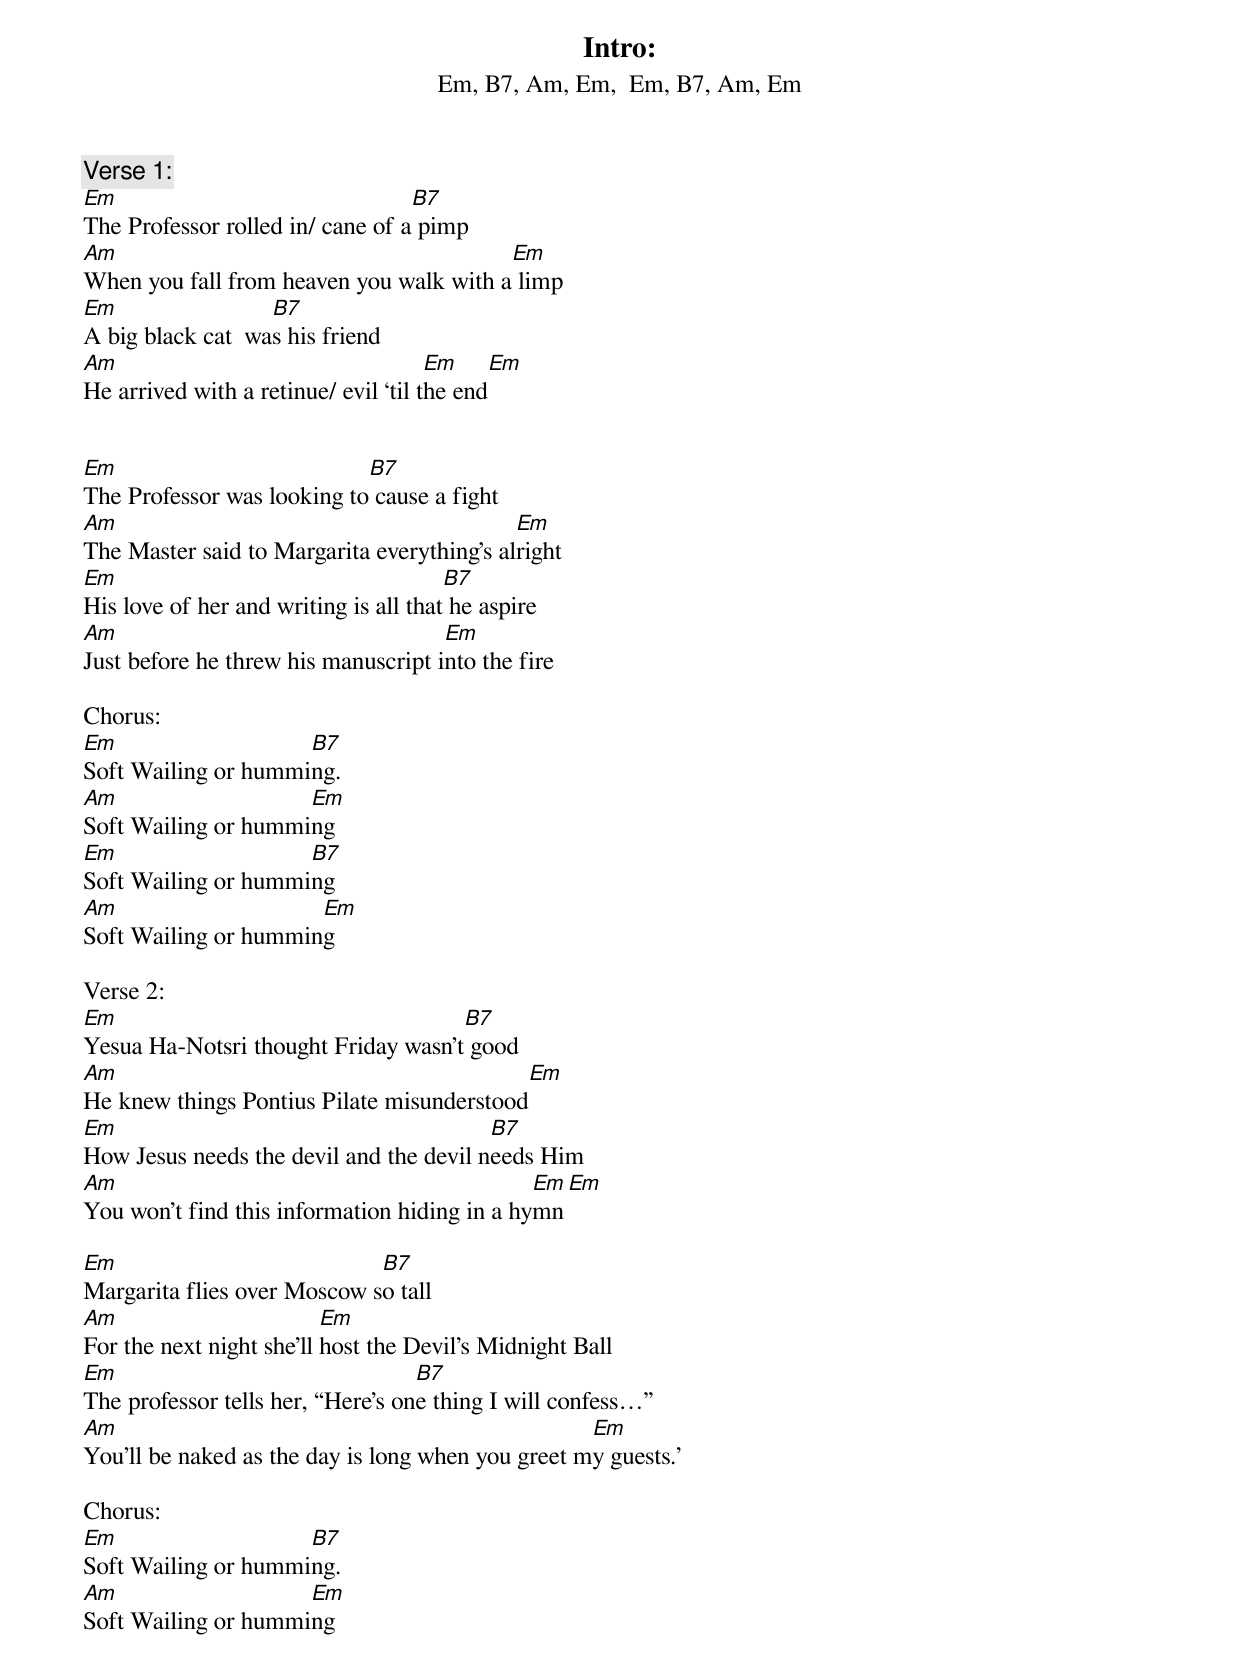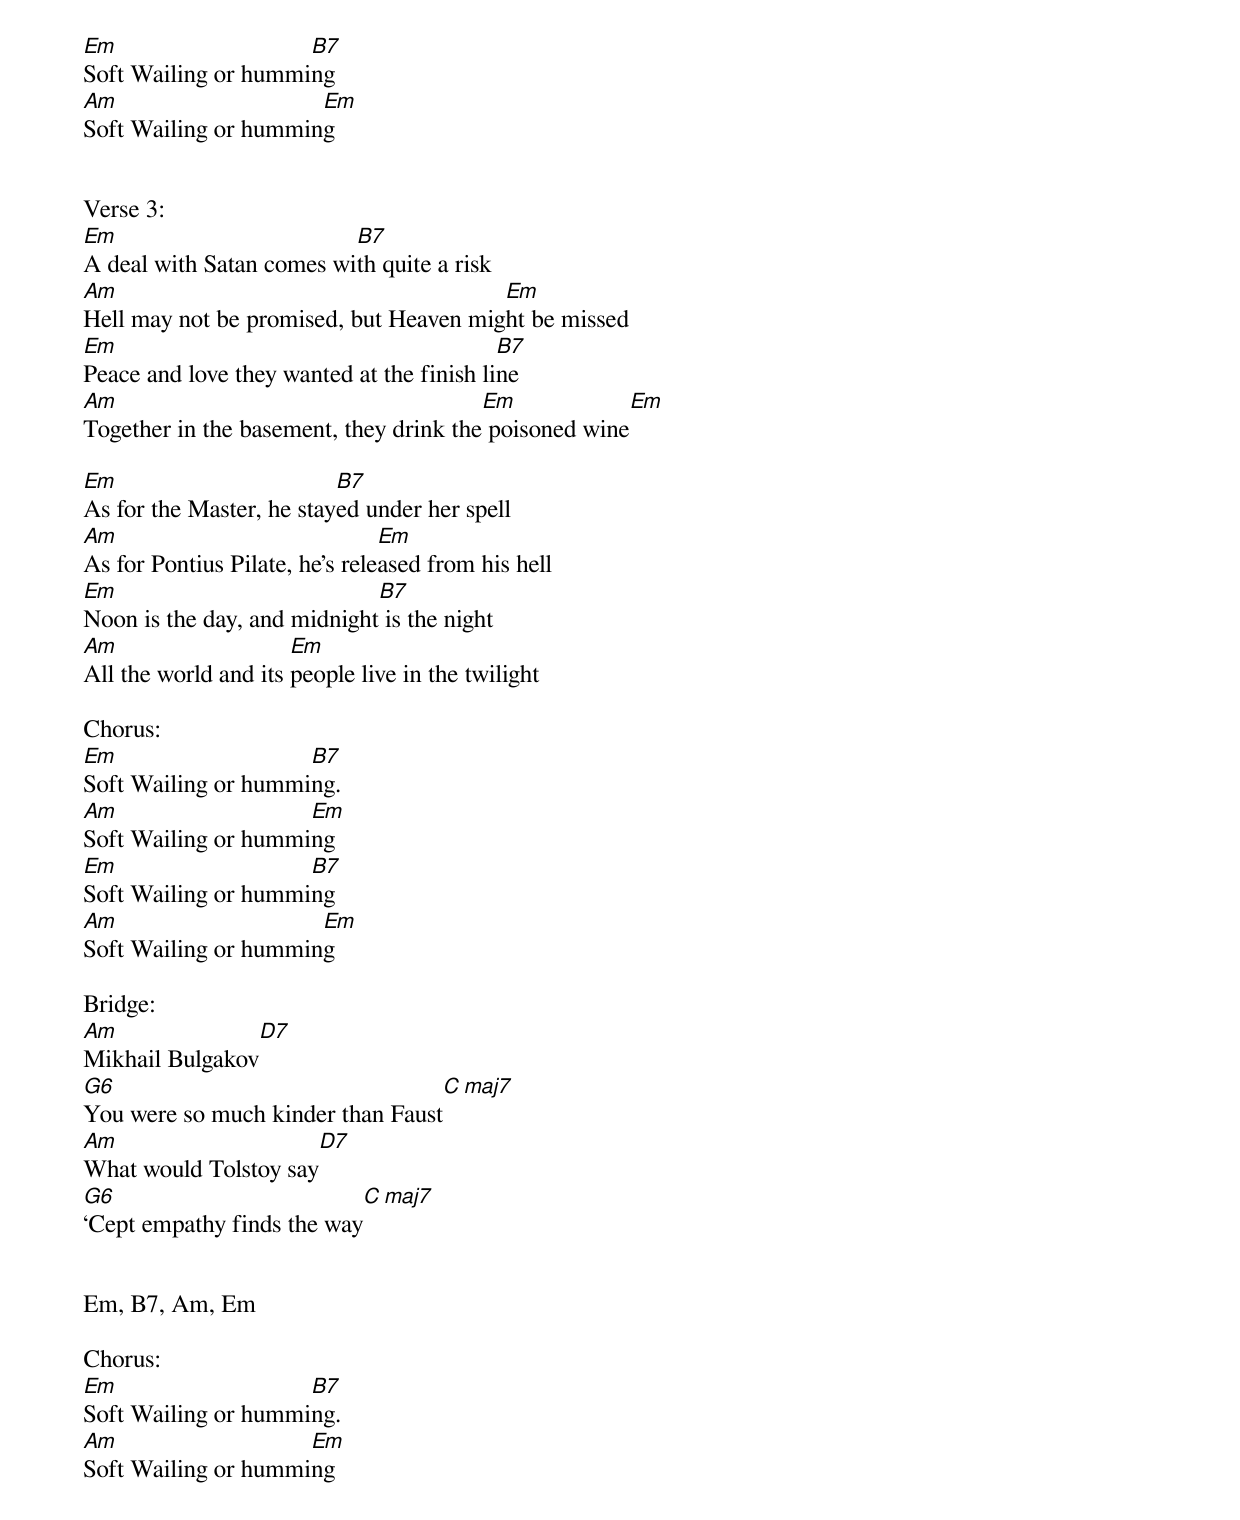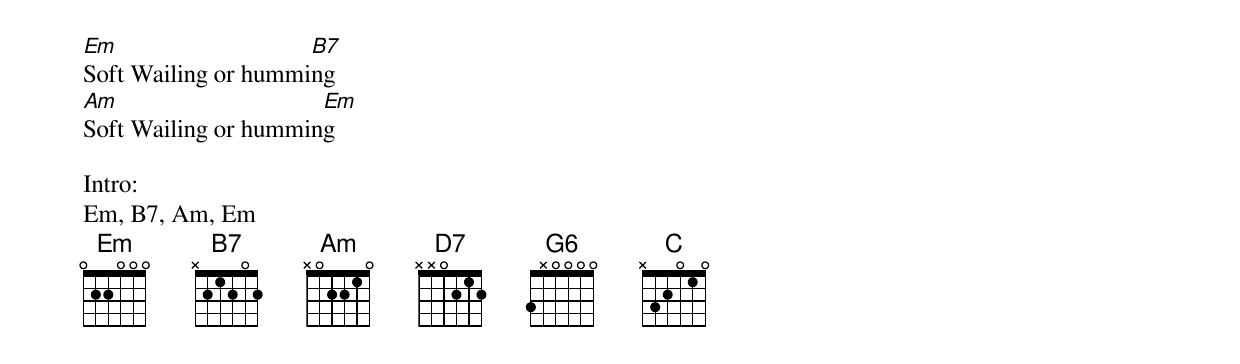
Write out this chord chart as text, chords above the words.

Intro:
Em, B7, Am, Em,  Em, B7, Am, Em
Verse 1:
Em                                B7
The Professor rolled in/ cane of a pimp
Am                                       Em
When you fall from heaven you walk with a limp
Em	           B7
A big black cat  was his friend
Am                                    Em                   Em
He arrived with a retinue/ evil ‘til the end


Em                          B7
The Professor was looking to cause a fight
Am                                          Em
The Master said to Margarita everything’s alright
Em                                     B7
His love of her and writing is all that he aspire
Am                                   Em
Just before he threw his manuscript into the fire

Chorus:
Em                   B7
Soft Wailing or humming.
Am                   Em
Soft Wailing or humming
Em                   B7
Soft Wailing or humming
Am                    Em
Soft Wailing or humming

Verse 2:
Em                                   B7
Yesua Ha-Notsri thought Friday wasn’t good
Am                                            Em
He knew things Pontius Pilate misunderstood
Em                                       B7
How Jesus needs the devil and the devil needs Him
Am                                            Em                       Em
You won’t find this information hiding in a hymn

Em                           B7
Margarita flies over Moscow so tall
Am                        Em
For the next night she’ll host the Devil’s Midnight Ball
Em                                 B7
The professor tells her, “Here’s one thing I will confess…”
Am                                                 Em
You’ll be naked as the day is long when you greet my guests.’

Chorus:
Em                   B7
Soft Wailing or humming.
Am                   Em
Soft Wailing or humming
Em                   B7
Soft Wailing or humming
Am                    Em
Soft Wailing or humming


Verse 3:
Em                        B7
A deal with Satan comes with quite a risk
Am                                      Em
Hell may not be promised, but Heaven might be missed
Em                                         B7
Peace and love they wanted at the finish line
Am                                      Em                                        Em
Together in the basement, they drink the poisoned wine

Em                        B7
As for the Master, he stayed under her spell
Am                              Em
As for Pontius Pilate, he’s released from his hell
Em                           B7
Noon is the day, and midnight is the night
Am                    Em
All the world and its people live in the twilight

Chorus:
Em                   B7
Soft Wailing or humming.
Am                   Em
Soft Wailing or humming
Em                   B7
Soft Wailing or humming
Am                    Em
Soft Wailing or humming

Bridge:
Am                  D7
Mikhail Bulgakov
G6                                         C maj7
You were so much kinder than Faust
Am                           D7
What would Tolstoy say
G6                                  C maj7
‘Cept empathy finds the way


Em, B7, Am, Em

Chorus:
Em                   B7
Soft Wailing or humming.
Am                   Em
Soft Wailing or humming
Em                   B7
Soft Wailing or humming
Am                    Em
Soft Wailing or humming

Intro:
Em, B7, Am, Em
